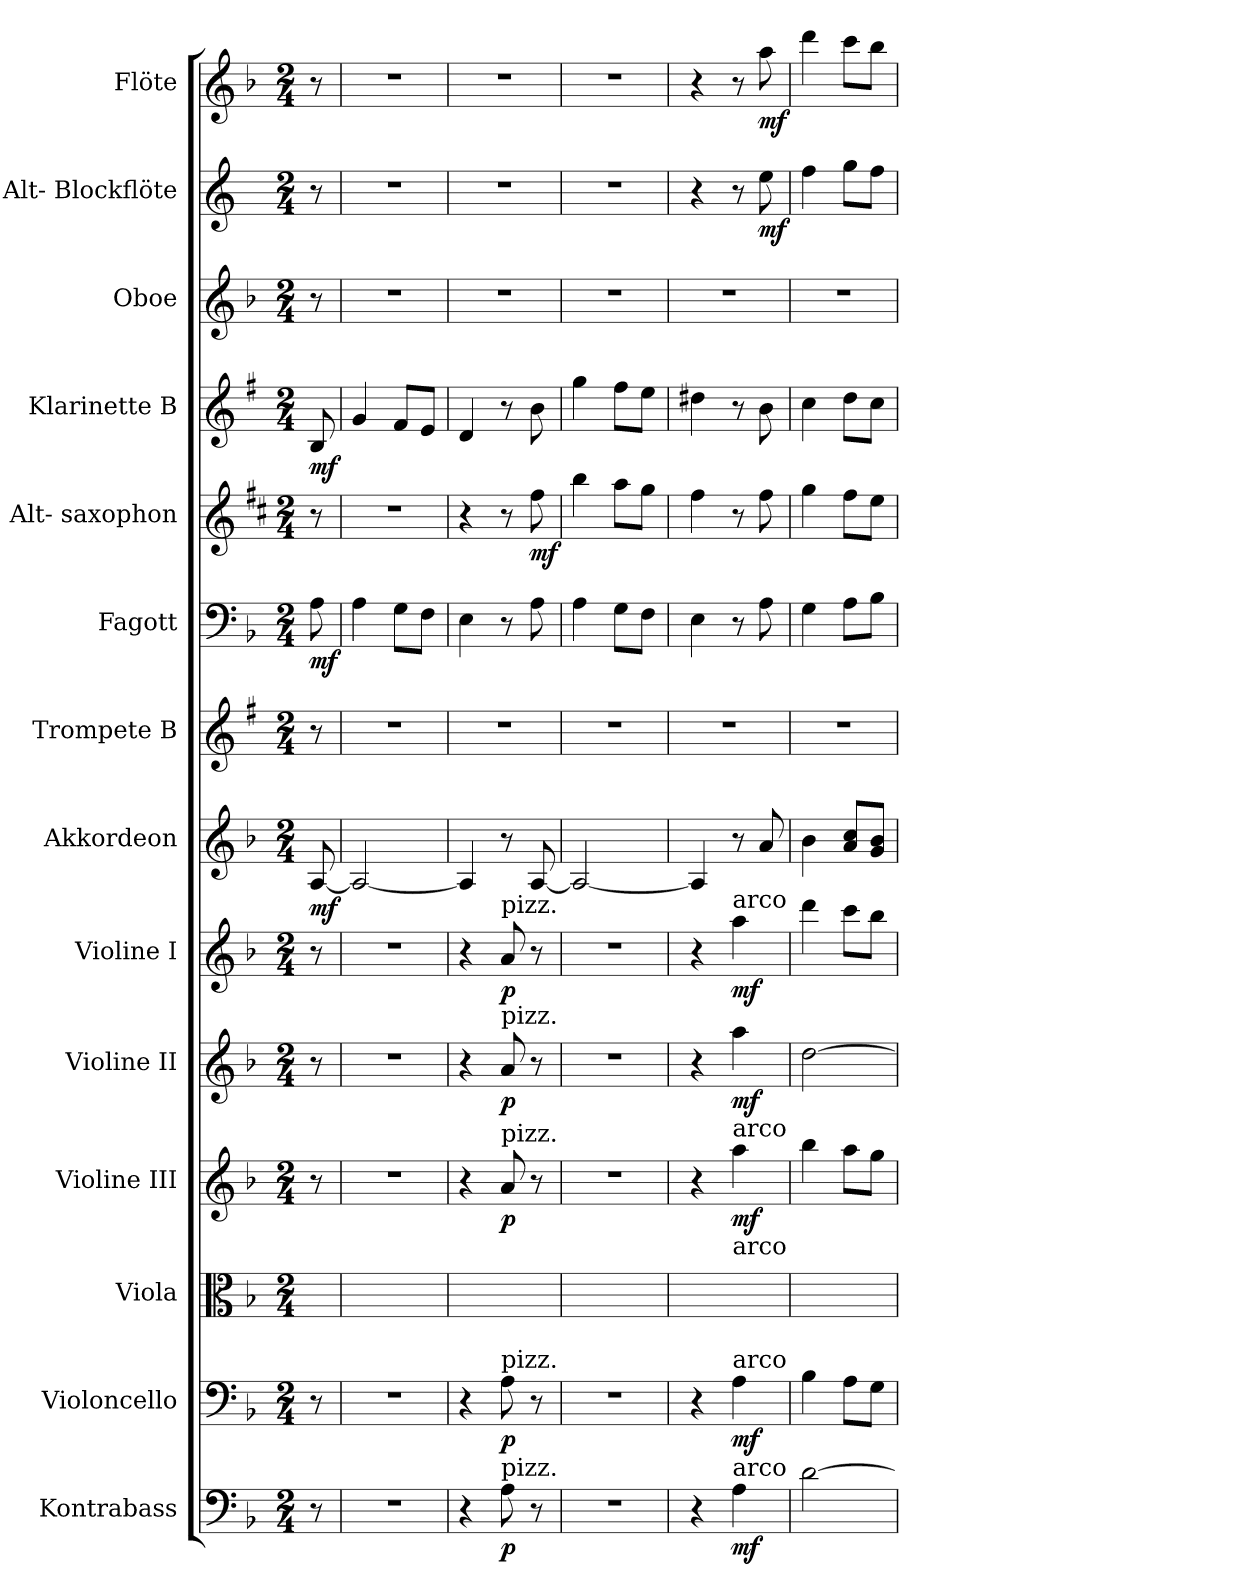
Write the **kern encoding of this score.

**kern	**dynam	**kern	**dynam	**kern	**kern	**dynam	**kern	**dynam	**kern	**dynam	**kern	**dynam	**kern	**kern	**dynam	**kern	**dynam	**kern	**dynam	**kern	**kern	**dynam	**kern	**dynam
*part14	*part14	*part13	*part13	*part12	*part11	*part11	*part10	*part10	*part9	*part9	*part8	*part8	*part7	*part6	*part6	*part5	*part5	*part4	*part4	*part3	*part2	*part2	*part1	*part1
*staff14	*staff14	*staff13	*staff13	*staff12	*staff11	*staff11	*staff10	*staff10	*staff9	*staff9	*staff8	*staff8	*staff7	*staff6	*staff6	*staff5	*staff5	*staff4	*staff4	*staff3	*staff2	*staff2	*staff1	*staff1
*I"Kontrabass	*	*I"Violoncello	*	*I"Viola	*I"Violine III	*	*I"Violine II	*	*I"Violine I	*	*I"Akkordeon	*	*I"Trompete B	*I"Fagott	*	*I"Alt- saxophon	*	*I"Klarinette B	*	*I"Oboe	*I"Alt- Blockflöte	*	*I"Flöte	*
*I'Kb.	*	*I'Vc.	*	*I'Vla.	*I'Vln. III	*	*I'Vln. II	*	*I'Vln. I	*	*I'Akk.	*	*I'Tpt.	*I'Fgt.	*	*I'ASax.	*	*I'Kl.	*	*I'Ob.	*I'ABfl.	*	*I'Fl.	*
!!LO:PB:g=z
*clefF4	*	*clefF4	*	*clefC3	*clefG2	*	*clefG2	*	*clefG2	*	*clefG2	*	*clefG2	*clefF4	*	*clefG2	*	*clefG2	*	*clefG2	*clefG2	*	*clefG2	*
*ITrd7c12	*	*	*	*	*	*	*	*	*	*	*	*	*ITrd1c2	*	*	*ITrd5c9	*	*ITrd1c2	*	*	*ITrd-3c-5	*	*	*
*k[b-]	*	*k[b-]	*	*k[b-]	*k[b-]	*	*k[b-]	*	*k[b-]	*	*k[b-]	*	*k[b-]	*k[b-]	*	*k[b-]	*	*k[b-]	*	*k[b-]	*k[b-]	*	*k[b-]	*
*d:	*	*d:	*	*d:	*d:	*	*d:	*	*d:	*	*d:	*	*d:	*d:	*	*d:	*	*d:	*	*d:	*d:	*	*d:	*
*M2/4	*	*M2/4	*	*M2/4	*M2/4	*	*M2/4	*	*M2/4	*	*M2/4	*	*M2/4	*M2/4	*	*M2/4	*	*M2/4	*	*M2/4	*M2/4	*	*M2/4	*
*MM68	*	*MM68	*	*MM68	*MM68	*	*MM68	*	*MM68	*	*MM68	*	*MM68	*MM68	*	*MM68	*	*MM68	*	*MM68	*MM68	*	*MM68	*
=	=	=	=	=	=	=	=	=	=	=	=	=	=	=	=	=	=	=	=	=	=	=	=	=
8r	.	8r	.	8ryy	8r	.	8r	.	8r	.	[<8Ai/	mf	8r	8Ai\	mf	8r	.	8Ai/	mf	8r	8r	.	8r	.
=1	=1	=1	=1	=1	=1	=1	=1	=1	=1	=1	=1	=1	=1	=1	=1	=1	=1	=1	=1	=1	=1	=1	=1	=1
!LO:N:vis=1	!	!LO:N:vis=1	!	!LO:N:vis=1	!LO:N:vis=1	!	!LO:N:vis=1	!	!LO:N:vis=1	!	!	!	!LO:N:vis=1	!	!	!LO:N:vis=1	!	!	!	!LO:N:vis=1	!LO:N:vis=1	!	!LO:N:vis=1	!
2r	.	2r	.	2ryy	2r	.	2r	.	2r	.	2Ai/_<	.	2r	4Ai\	.	2r	.	4fi/	.	2r	2r	.	2r	.
.	.	.	.	.	.	.	.	.	.	.	.	.	.	8Gi\L	.	.	.	8ei/L	.	.	.	.	.	.
.	.	.	.	.	.	.	.	.	.	.	.	.	.	8Fi\J	.	.	.	8di/J	.	.	.	.	.	.
=2	=2	=2	=2	=2	=2	=2	=2	=2	=2	=2	=2	=2	=2	=2	=2	=2	=2	=2	=2	=2	=2	=2	=2	=2
!	!	!	!	!	!	!	!	!	!	!	!	!	!LO:N:vis=1	!	!	!	!	!	!	!LO:N:vis=1	!LO:N:vis=1	!	!LO:N:vis=1	!
4r	.	4r	.	4ryy	4r	.	4r	.	4r	.	4Ai/]	.	2r	4Ei\	.	4r	.	4ci/	.	2r	2r	.	2r	.
!	!	!	!	!	!	!	!	!	!LO:TX:a:t=pizz.	!	!	!	!	!	!	!	!	!	!	!	!	!	!	!
!	!	!	!	!	!	!	!LO:TX:a:t=pizz.	!	!	!	!	!	!	!	!	!	!	!	!	!	!	!	!	!
!	!	!	!	!	!LO:TX:a:t=pizz.	!	!	!	!	!	!	!	!	!	!	!	!	!	!	!	!	!	!	!
!	!	!LO:TX:a:t=pizz.	!	!	!	!	!	!	!	!	!	!	!	!	!	!	!	!	!	!	!	!	!	!
!LO:TX:a:t=pizz.	!	!	!	!	!	!	!	!	!	!	!	!	!	!	!	!	!	!	!	!	!	!	!	!
8AAi\	p	8Ai\	p	8Ai/yy	8ai/	p	8ai/	p	8ai/	p	8r	.	.	8r	.	8r	.	8r	.	.	.	.	.	.
8r	.	8r	.	8ryy	8r	.	8r	.	8r	.	[<8Ai/	.	.	8Ai\	.	8ai\	mf	8ai\	.	.	.	.	.	.
=3	=3	=3	=3	=3	=3	=3	=3	=3	=3	=3	=3	=3	=3	=3	=3	=3	=3	=3	=3	=3	=3	=3	=3	=3
!LO:N:vis=1	!	!LO:N:vis=1	!	!LO:N:vis=1	!LO:N:vis=1	!	!LO:N:vis=1	!	!LO:N:vis=1	!	!	!	!LO:N:vis=1	!	!	!	!	!	!	!LO:N:vis=1	!LO:N:vis=1	!	!LO:N:vis=1	!
2r	.	2r	.	2ryy	2r	.	2r	.	2r	.	2Ai/_<	.	2r	4Ai\	.	4ddi\	.	4ffi\	.	2r	2r	.	2r	.
.	.	.	.	.	.	.	.	.	.	.	.	.	.	8Gi\L	.	8cci\L	.	8eei\L	.	.	.	.	.	.
.	.	.	.	.	.	.	.	.	.	.	.	.	.	8Fi\J	.	8b-i\J	.	8ddi\J	.	.	.	.	.	.
=4	=4	=4	=4	=4	=4	=4	=4	=4	=4	=4	=4	=4	=4	=4	=4	=4	=4	=4	=4	=4	=4	=4	=4	=4
!	!	!	!	!	!	!	!	!	!	!	!	!	!LO:N:vis=1	!	!	!	!	!	!	!LO:N:vis=1	!	!	!	!
4r	.	4r	.	4ryy	4r	.	4r	.	4r	.	4Ai/]	.	2r	4Ei\	.	4ai\	.	4cc#Xi\	.	2r	4r	.	4r	.
!	!	!	!	!	!	!	!	!	!LO:TX:a:t=arco	!	!	!	!	!	!	!	!	!	!	!	!	!	!	!
!	!	!	!	!	!	!	!LO:TX:b:t=arco	!	!	!	!	!	!	!	!	!	!	!	!	!	!	!	!	!
!	!	!	!	!	!LO:TX:b:t=arco	!	!	!	!	!	!	!	!	!	!	!	!	!	!	!	!	!	!	!
!	!	!LO:TX:a:t=arco	!	!	!	!	!	!	!	!	!	!	!	!	!	!	!	!	!	!	!	!	!	!
!LO:TX:a:t=arco	!	!	!	!	!	!	!	!	!	!	!	!	!	!	!	!	!	!	!	!	!	!	!	!
4AAi\	mf	4Ai\	mf	4ai\yy	4aai\	mf	4aai\	mf	4aai\	mf	8r	.	.	8r	.	8r	.	8r	.	.	8r	.	8r	.
.	.	.	.	.	.	.	.	.	.	.	8ai/	.	.	8Ai\	.	8ai\	.	8ai\	.	.	8aai\	mf	8aai\	mf
=5	=5	=5	=5	=5	=5	=5	=5	=5	=5	=5	=5	=5	=5	=5	=5	=5	=5	=5	=5	=5	=5	=5	=5	=5
!	!	!	!	!	!	!	!	!	!	!	!	!	!LO:N:vis=1	!	!	!	!	!	!	!LO:N:vis=1	!	!	!	!
[>2Di\	.	4B-i\	.	4b-i\yy	4bb-i\	.	[>2ddi\	.	4dddi\	.	4b-i\	.	2r	4Gi\	.	4b-i\	.	4b-i\	.	2r	4bb-i\	.	4dddi\	.
.	.	8Ai\L	.	8ai\Lyy	8aai\L	.	.	.	8ccci\L	.	8ai/ 8cciL	.	.	8Ai\L	.	8ai\L	.	8cci\L	.	.	8ccci\L	.	8ccci\L	.
.	.	8Gi\J	.	8gi\Jyy	8ggi\J	.	.	.	8bb-i\J	.	8gi/ 8b-iJ	.	.	8B-i\J	.	8gi\J	.	8b-i\J	.	.	8bb-i\J	.	8bb-i\J	.
=	=	=	=	=	=	=	=	=	=	=	=	=	=	=	=	=	=	=	=	=	=	=	=	=
*-	*-	*-	*-	*-	*-	*-	*-	*-	*-	*-	*-	*-	*-	*-	*-	*-	*-	*-	*-	*-	*-	*-	*-	*-
